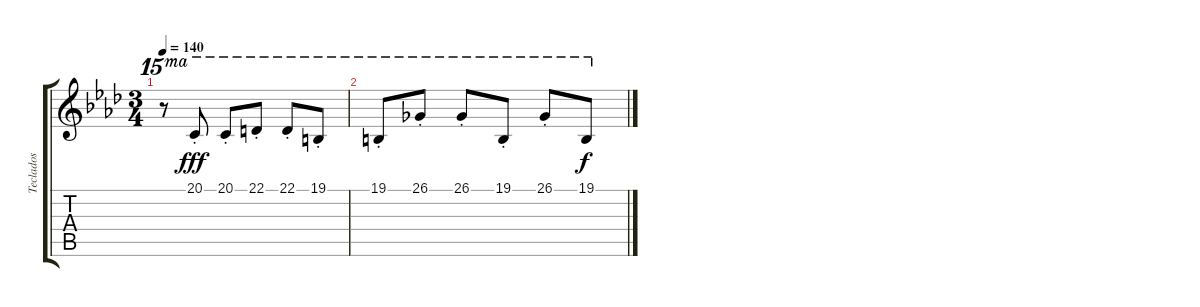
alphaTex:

\track ("Teclados" "Teclados") {instrument acousticgrandpiano bank 126}
\staff {score tabs}
\tuning (E4 B3 G3 D3 A2 E2) {hide}
\ts (3 4)
\tempo 140
\clef g2
\ks fminor
r.8{ot 15ma dy fff} 20.1{st}.8{ot 15ma} 20.1{st}.8{ot 15ma} 22.1{st}.8{ot 15ma} 22.1{st}.8{ot 15ma} 19.1{st}.8{ot 15ma} |
19.1{st}.8{ot 15ma} 26.1{st}.8{ot 15ma} 26.1{st}.8{ot 15ma} 19.1{st}.8{ot 15ma} 26.1{st}.8{ot 15ma} 19.1.8{ot 15ma dy f}
